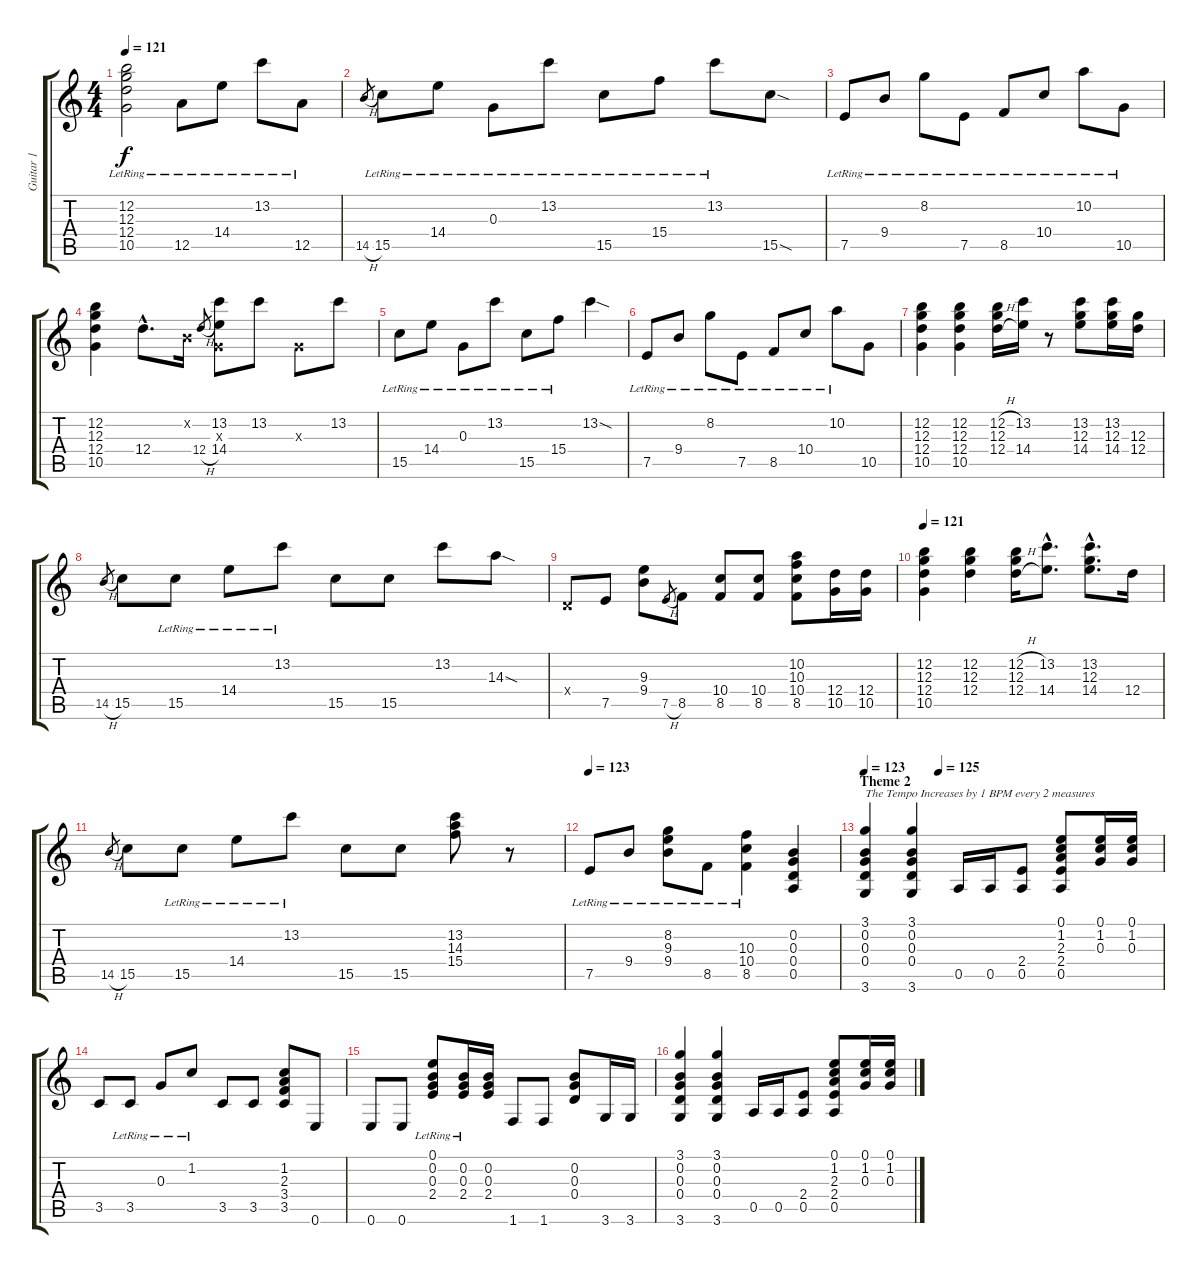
\track ("Guitar 1" "Guitar 1") {instrument electricguitarclean}
\staff {score tabs}
\tuning (E4 B3 G3 D3 A2 E2) {hide}
\ts (4 4)
\tempo 121
\clef g2
\ks c
(12.2{lr} 12.3{lr} 12.4{lr} 10.5{lr}).2{dy f} 12.5{lr}.8 14.4{lr}.8 13.2{lr}.8 12.5{lr}.8 |
14.5{h}.8{gr} 15.5{lr}.8 14.4{lr}.8 0.3{lr}.8 13.2{lr}.8 15.5{lr}.8 15.4{lr}.8 13.2{lr}.8 15.5{sod}.8 |
7.5{lr}.8 9.4{lr}.8 8.2{lr}.8 7.5{lr}.8 8.5{lr}.8 10.4{lr}.8 10.2{lr}.8 10.5{lr}.8 |
(12.2 12.3 12.4 10.5).4 12.4{hac}.8{d} 0.2{x}.16 12.4{h}.8{gr} (13.2 0.3{x} 14.4).8 13.2.8 0.3{x}.8 13.2.8 |
15.5{lr}.8 14.4{lr}.8 0.3{lr}.8 13.2{lr}.8 15.5{lr}.8 15.4{lr}.8 13.2{sod}.4 |
7.5{lr}.8 9.4{lr}.8 8.2{lr}.8 7.5{lr}.8 8.5{lr}.8 10.4{lr}.8 10.2{lr}.8 10.5.8 |
(12.2 12.3 12.4 10.5).4 (12.2 12.3 12.4 10.5).4 (12.2{h} 12.3 12.4{h}).16 (13.2 14.4).16 r.8 (13.2 12.3 14.4).8 (13.2 12.3 14.4).16 (12.3 12.4).16 |
14.5{h}.8{gr} 15.5.8 15.5{lr}.8 14.4{lr}.8 13.2{lr}.8 15.5.8 15.5.8 13.2.8 14.3{sod}.8 |
0.4{x}.8 7.5.8 (9.3 9.4).8 7.5{h}.8{gr} 8.5.8 (10.4 8.5).8 (10.4 8.5).8 (10.2 10.3 10.4 8.5).8 (12.4 10.5).16 (12.4 10.5).16 |
\tempo 121
(12.2 12.3 12.4 10.5).4 (12.2 12.3 12.4).4 (12.2{h} 12.3 12.4{h}).16 (13.2{hac} 14.4{hac}).8{d} (13.2{hac} 12.3{hac} 14.4{hac}).8{d} 12.4.16 |
14.5{h}.8{gr} 15.5.8 15.5{lr}.8 14.4{lr}.8 13.2{lr}.8 15.5.8 15.5.8 (13.2 14.3 15.4).8 r.8 |
\tempo 123
7.5{lr}.8 9.4{lr}.8 (8.2{lr} 9.3{lr} 9.4{lr}).8 8.5{lr}.8 (10.3{lr} 10.4{lr} 8.5{lr}).4 (0.2 0.3 0.4 0.5).4 |
\section ("" "Theme 2")
\tempo 123
\tempo (125 0.25)
(3.1 0.2 0.3 0.4 3.6).4{txt "The Tempo Increases by 1 BPM every 2 measures" instrument overdrivenguitar} (3.1 0.2 0.3 0.4 3.6).4 0.5.16 0.5.16 (2.4 0.5).8 (0.1 1.2 2.3 2.4 0.5).8 (0.1 1.2 0.3).16 (0.1 1.2 0.3).16 |
3.5.8 3.5{lr}.8 0.3{lr}.8 1.2{lr}.8 3.5.8 3.5.8 (1.2 2.3 3.4 3.5).8 0.6.8 |
0.6.8 0.6.8 (0.1 0.2{lr} 0.3{lr} 2.4{lr}).8 (0.2{lr} 0.3{lr} 2.4{lr}).16 (0.2 0.3 2.4).16 1.6.8 1.6.8 (0.2 0.3 0.4).8 3.6.16 3.6.16 |
(3.1 0.2 0.3 0.4 3.6).4 (3.1 0.2 0.3 0.4 3.6).4 0.5.16 0.5.16 (2.4 0.5).8 (0.1 1.2 2.3 2.4 0.5).8 (0.1 1.2 0.3).16 (0.1 1.2 0.3).16
